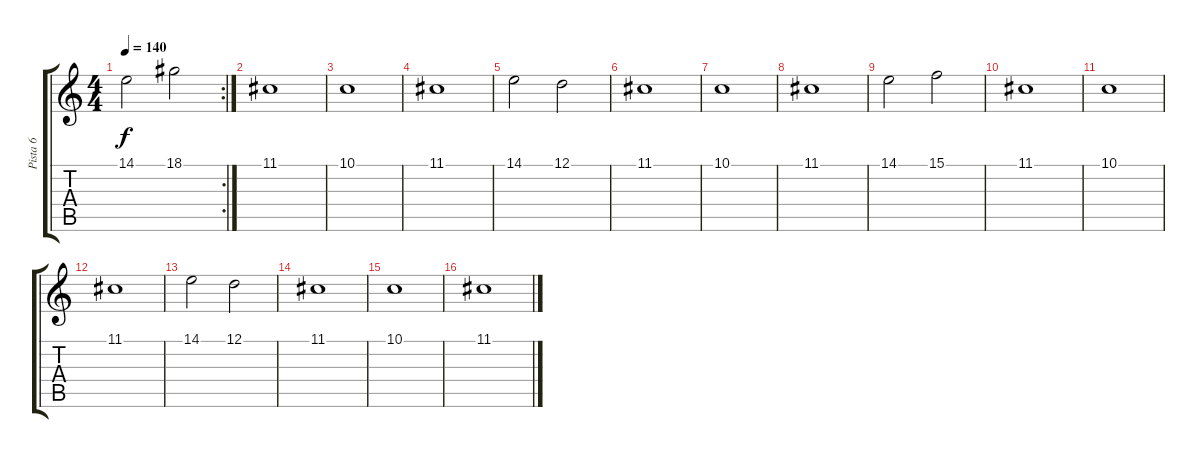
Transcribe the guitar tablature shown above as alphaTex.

\track ("Pista 6" "Pista 6") {instrument ocarina}
\staff {score tabs}
\tuning (D4 A3 F3 C3 G2 C2) {hide}
\rc 2
\ts (4 4)
\tempo 140
\clef g2
\ks c
14.1.2{dy f} 18.1.2 |
11.1.1 |
10.1.1 |
11.1.1 |
14.1.2 12.1.2 |
11.1.1 |
10.1.1 |
11.1.1 |
14.1.2 15.1.2 |
11.1.1 |
10.1.1 |
11.1.1 |
14.1.2 12.1.2 |
11.1.1 |
10.1.1 |
11.1.1
